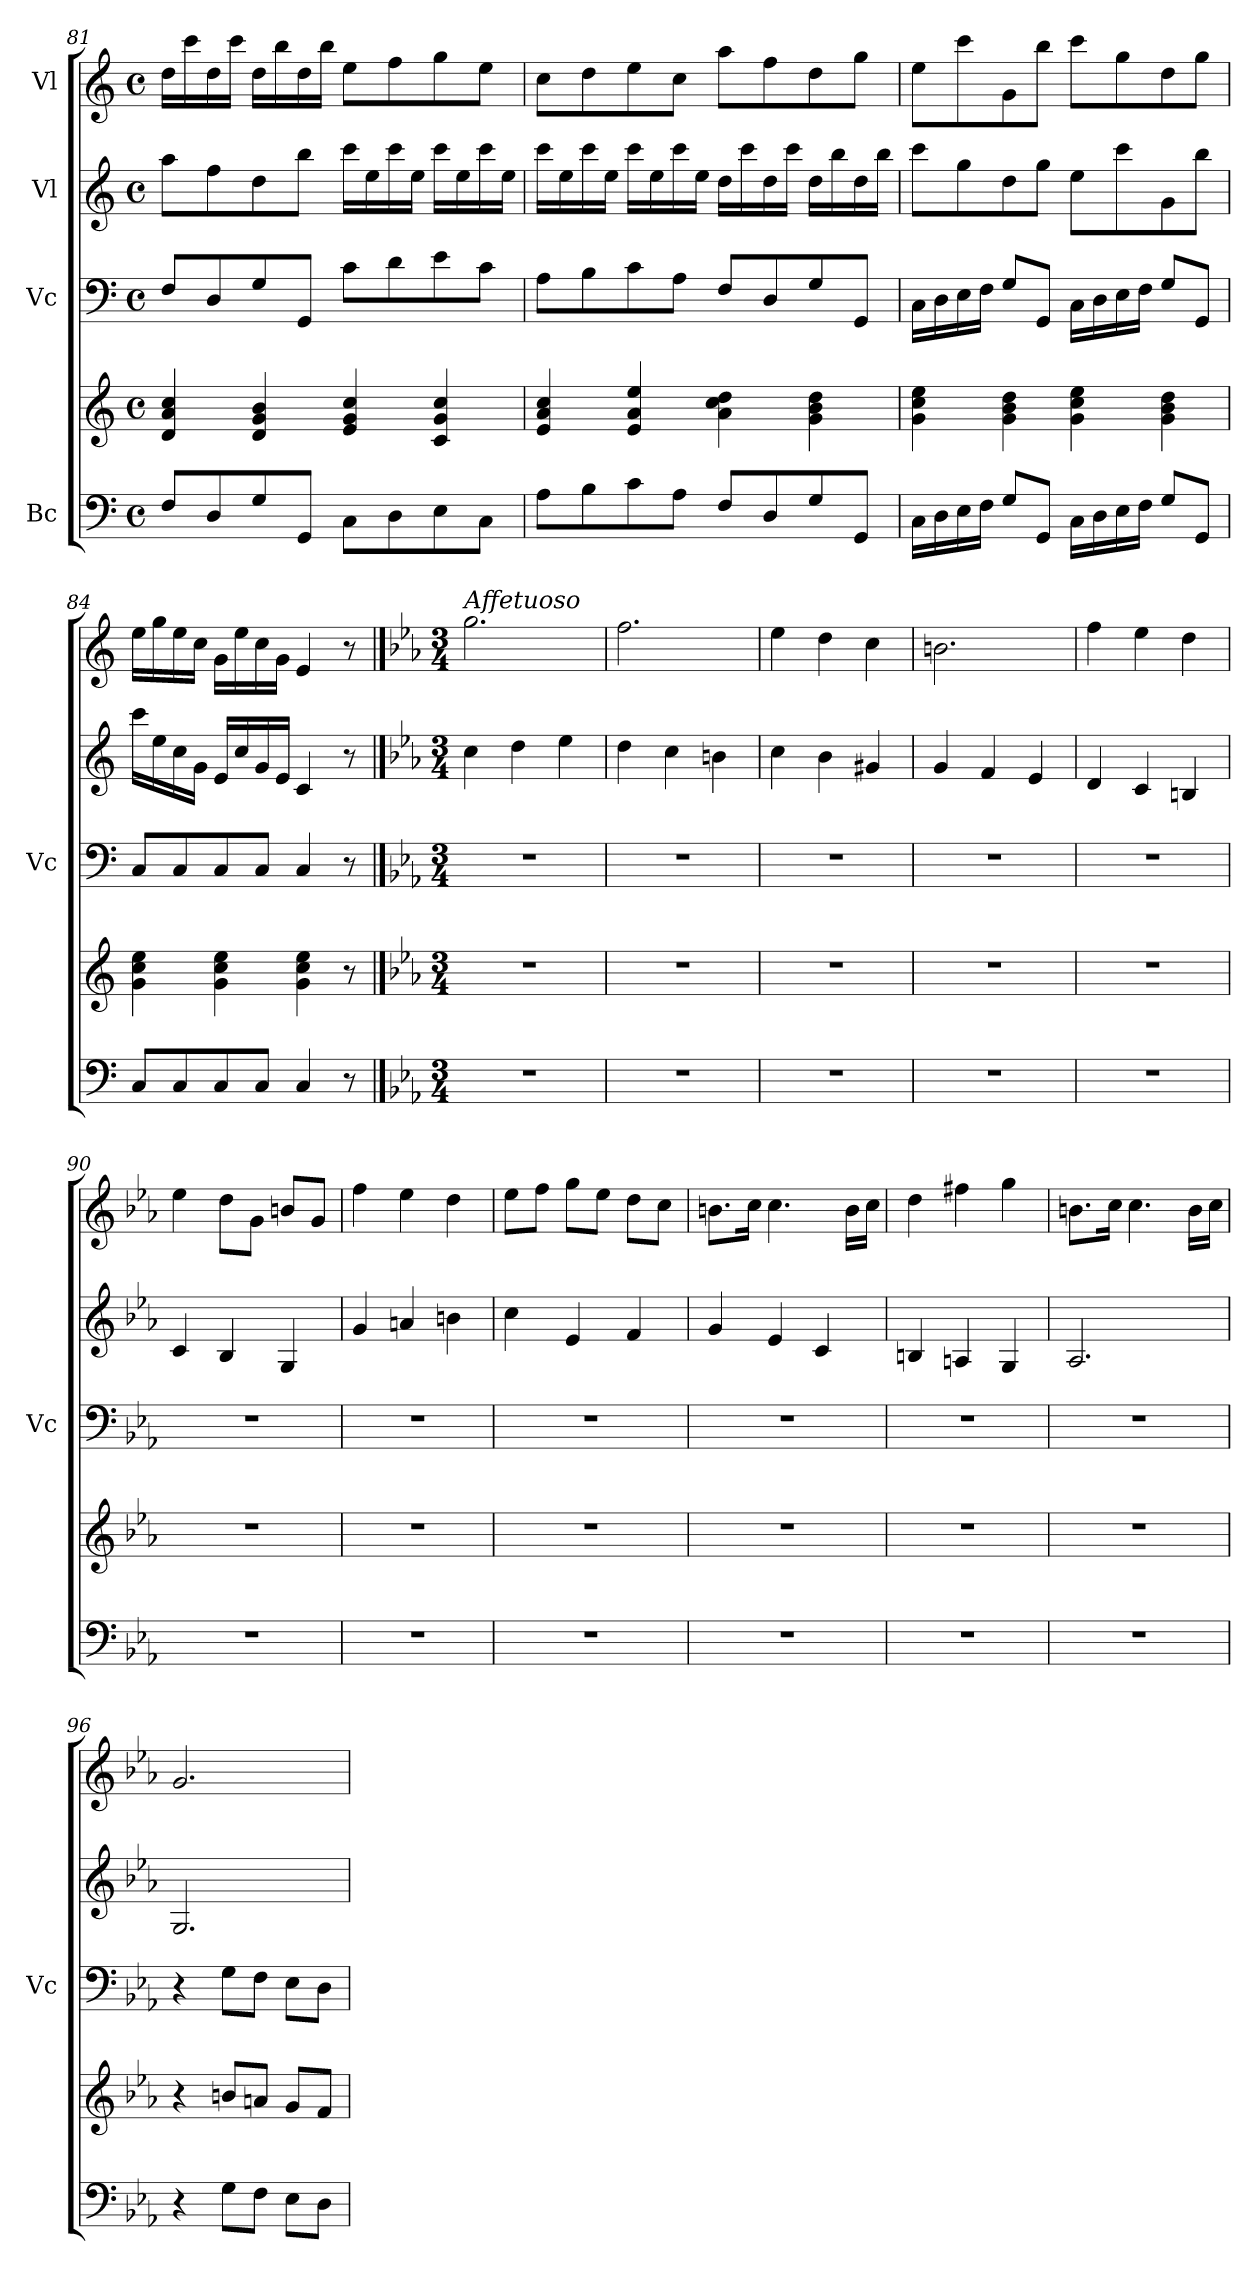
**kern	**kern	**kern	**kern	**kern
*part4	*part4	*part3	*part2	*part1
*staff5	*staff4	*staff3	*staff2	*staff1
*I"Bc	*	*I"Vc	*I"Vl	*I"Vl
*	*	*I'Vc	*	*
*clefF4	*clefG2	*clefF4	*clefG2	*clefG2
*k[]	*k[]	*k[]	*k[]	*k[]
*M4/4	*M4/4	*M4/4	*M4/4	*M4/4
*met(c)	*met(c)	*met(c)	*met(c)	*met(c)
=81	=81	=81	=81	=81
8F/L	4d/ 4a/ 4cc/	8F/L	8aa\L	16dd\LL
.	.	.	.	16ccc\
8D/	.	8D/	8ff\	16dd\
.	.	.	.	16ccc\JJ
8G/	4d/ 4g/ 4b/	8G/	8dd\	16dd\LL
.	.	.	.	16bb\
8GG/J	.	8GG/J	8bb\J	16dd\
.	.	.	.	16bb\JJ
8C\L	4e/ 4g/ 4cc/	8c\L	16ccc\LL	8ee\L
.	.	.	16ee\	.
8D\	.	8d\	16ccc\	8ff\
.	.	.	16ee\JJ	.
8E\	4c/ 4g/ 4cc/	8e\	16ccc\LL	8gg\
.	.	.	16ee\	.
8C\J	.	8c\J	16ccc\	8ee\J
.	.	.	16ee\JJ	.
!!LO:LB:g=z
=82	=82	=82	=82	=82
8A\L	4e/ 4a/ 4cc/	8A\L	16ccc\LL	8cc\L
.	.	.	16ee\	.
8B\	.	8B\	16ccc\	8dd\
.	.	.	16ee\JJ	.
8c\	4e/ 4a/ 4ee/	8c\	16ccc\LL	8ee\
.	.	.	16ee\	.
8A\J	.	8A\J	16ccc\	8cc\J
.	.	.	16ee\JJ	.
8F/L	4a\ 4cc\ 4dd\	8F/L	16dd\LL	8aa\L
.	.	.	16ccc\	.
8D/	.	8D/	16dd\	8ff\
.	.	.	16ccc\JJ	.
8G/	4g\ 4b\ 4dd\	8G/	16dd\LL	8dd\
.	.	.	16bb\	.
8GG/J	.	8GG/J	16dd\	8gg\J
.	.	.	16bb\JJ	.
=83	=83	=83	=83	=83
16C\LL	4g\ 4cc\ 4ee\	16C\LL	8ccc\L	8ee\L
16D\	.	16D\	.	.
16E\	.	16E\	8gg\	8ccc\
16F\JJ	.	16F\JJ	.	.
8G/L	4g\ 4b\ 4dd\	8G/L	8dd\	8g\
8GG/J	.	8GG/J	8gg\J	8bb\J
16C\LL	4g\ 4cc\ 4ee\	16C\LL	8ee\L	8ccc\L
16D\	.	16D\	.	.
16E\	.	16E\	8ccc\	8gg\
16F\JJ	.	16F\JJ	.	.
8G/L	4g\ 4b\ 4dd\	8G/L	8g\	8dd\
8GG/J	.	8GG/J	8bb\J	8gg\J
=84	=84	=84	=84	=84
8C/L	4g\ 4cc\ 4ee\	8C/L	16ccc\LL	16ee\LL
.	.	.	16ee\	16gg\
8C/	.	8C/	16cc\	16ee\
.	.	.	16g\JJ	16cc\JJ
8C/	4g\ 4cc\ 4ee\	8C/	16e/LL	16g\LL
.	.	.	16cc/	16ee\
8C/J	.	8C/J	16g/	16cc\
.	.	.	16e/JJ	16g\JJ
4C/	4g\ 4cc\ 4ee\	4C/	4c/	4e/
8r	8r	8r	8r	8r
!!LO:LB:g=z
==85	==85	==85	==85	==85
*k[b-e-a-]	*k[b-e-a-]	*k[b-e-a-]	*k[b-e-a-]	*k[b-e-a-]
*M3/4	*M3/4	*M3/4	*M3/4	*M3/4
*	*	*	*	*MM70
!	!	!	!	!LO:TX:a:i:t=Affetuoso
2.r	2.r	2.r	4cc\	2.gg\
.	.	.	4dd\	.
.	.	.	4ee-\	.
=86	=86	=86	=86	=86
2.r	2.r	2.r	4dd\	2.ff\
.	.	.	4cc\	.
.	.	.	4bn\	.
=87	=87	=87	=87	=87
2.r	2.r	2.r	4cc\	4ee-\
.	.	.	4b-\	4dd\
.	.	.	4g#X/	4cc\
=88	=88	=88	=88	=88
2.r	2.r	2.r	4g/	2.bn\
.	.	.	4f/	.
.	.	.	4e-/	.
=89	=89	=89	=89	=89
2.r	2.r	2.r	4d/	4ff\
.	.	.	4c/	4ee-\
.	.	.	4Bn/	4dd\
=90	=90	=90	=90	=90
2.r	2.r	2.r	4c/	4ee-\
.	.	.	4B-/	8dd\L
.	.	.	.	8g\J
.	.	.	4G/	8bn/L
.	.	.	.	8g/J
=91	=91	=91	=91	=91
2.r	2.r	2.r	4g/	4ff\
.	.	.	4an/	4ee-\
.	.	.	4bn\	4dd\
=92	=92	=92	=92	=92
2.r	2.r	2.r	4cc\	8ee-\L
.	.	.	.	8ff\J
.	.	.	4e-/	8gg\L
.	.	.	.	8ee-\J
.	.	.	4f/	8dd\L
.	.	.	.	8cc\J
=93	=93	=93	=93	=93
2.r	2.r	2.r	4g/	8.bn\L
.	.	.	.	16cc\Jk
.	.	.	4e-/	4.cc\
.	.	.	4c/	.
.	.	.	.	16b\LL
.	.	.	.	16cc\JJ
!!LO:PB:g=z
=94	=94	=94	=94	=94
2.r	2.r	2.r	4Bn/	4dd\
.	.	.	4An/	4ff#X\
.	.	.	4G/	4gg\
=95	=95	=95	=95	=95
2.r	2.r	2.r	2.A-/	8.bn\L
.	.	.	.	16cc\Jk
.	.	.	.	4.cc\
.	.	.	.	16b\LL
.	.	.	.	16cc\JJ
=96	=96	=96	=96	=96
4r	4r	4r	2.G/	2.g/
8G\L	8bn/L	8G\L	.	.
8F\J	8an/J	8F\J	.	.
8E-\L	8g/L	8E-\L	.	.
8D\J	8f/J	8D\J	.	.
=	=	=	=	=
*-	*-	*-	*-	*-
